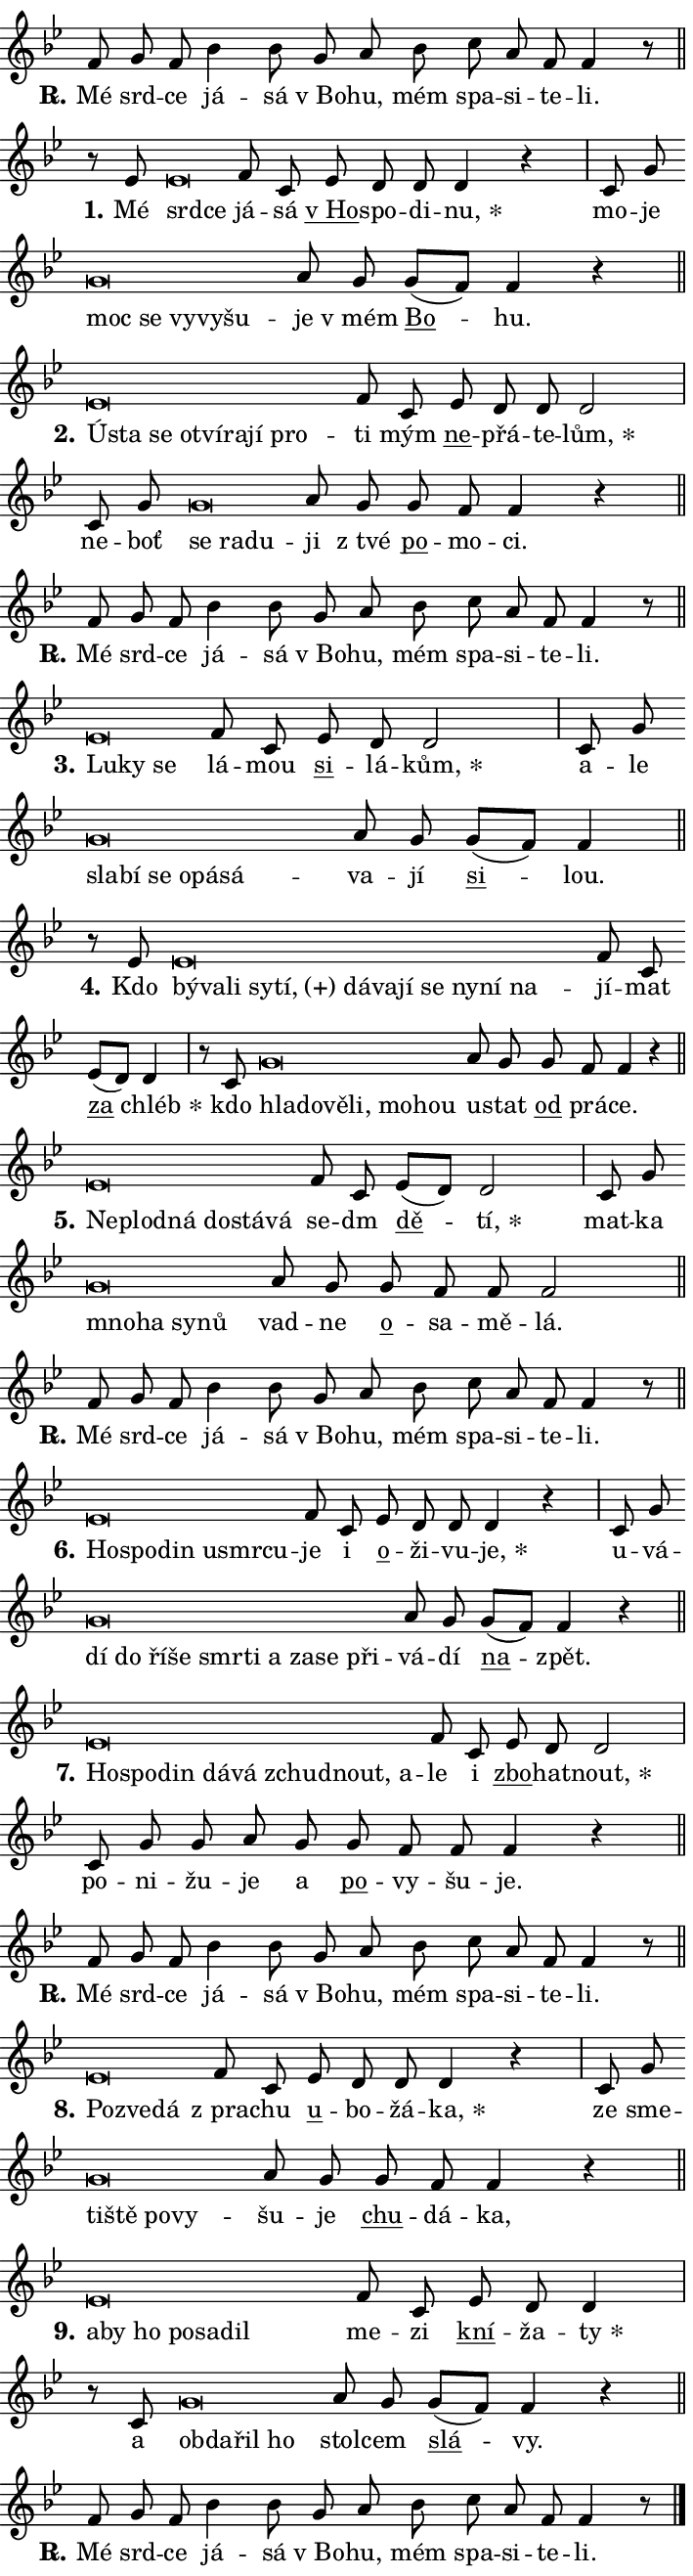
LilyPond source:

\version "2.24.0"
\header { tagline = "" }
\paper {
  indent = 0\cm
  top-margin = 0\cm
  right-margin = 0.13\cm % to fit lyric hyphens
  bottom-margin = 0\cm
  left-margin = 0\cm
  paper-width = 12\cm
  page-breaking = #ly:one-page-breaking
  system-system-spacing.basic-distance = #11
  score-system-spacing.basic-distance = #11
  ragged-last = ##f
}


%% Author: Thomas Morley
%% https://lists.gnu.org/archive/html/lilypond-user/2020-05/msg00002.html
#(define (line-position grob)
"Returns position of @var[grob} in current system:
   @code{'start}, if at first time-step
   @code{'end}, if at last time-step
   @code{'middle} otherwise
"
  (let* ((col (ly:item-get-column grob))
         (ln (ly:grob-object col 'left-neighbor))
         (rn (ly:grob-object col 'right-neighbor))
         (col-to-check-left (if (ly:grob? ln) ln col))
         (col-to-check-right (if (ly:grob? rn) rn col))
         (break-dir-left
           (and
             (ly:grob-property col-to-check-left 'non-musical #f)
             (ly:item-break-dir col-to-check-left)))
         (break-dir-right
           (and
             (ly:grob-property col-to-check-right 'non-musical #f)
             (ly:item-break-dir col-to-check-right))))
        (cond ((eqv? 1 break-dir-left) 'start)
              ((eqv? -1 break-dir-right) 'end)
              (else 'middle))))

#(define (tranparent-at-line-position vctor)
  (lambda (grob)
  "Relying on @code{line-position} select the relevant enry from @var{vctor}.
Used to determine transparency,"
    (case (line-position grob)
      ((end) (not (vector-ref vctor 0)))
      ((middle) (not (vector-ref vctor 1)))
      ((start) (not (vector-ref vctor 2))))))

noteHeadBreakVisibility =
#(define-music-function (break-visibility)(vector?)
"Makes @code{NoteHead}s transparent relying on @var{break-visibility}"
#{
  \override NoteHead.transparent =
    #(tranparent-at-line-position break-visibility)
#})

#(define delete-ledgers-for-transparent-note-heads
  (lambda (grob)
    "Reads whether a @code{NoteHead} is transparent.
If so this @code{NoteHead} is removed from @code{'note-heads} from
@var{grob}, which is supposed to be @code{LedgerLineSpanner}.
As a result ledgers are not printed for this @code{NoteHead}"
    (let* ((nhds-array (ly:grob-object grob 'note-heads))
           (nhds-list
             (if (ly:grob-array? nhds-array)
                 (ly:grob-array->list nhds-array)
                 '()))
           ;; Relies on the transparent-property being done before
           ;; Staff.LedgerLineSpanner.after-line-breaking is executed.
           ;; This is fragile ...
           (to-keep
             (remove
               (lambda (nhd)
                 (ly:grob-property nhd 'transparent #f))
               nhds-list)))
      ;; TODO find a better method to iterate over grob-arrays, similiar
      ;; to filter/remove etc for lists
      ;; For now rebuilt from scratch
      (set! (ly:grob-object grob 'note-heads)  '())
      (for-each
        (lambda (nhd)
          (ly:pointer-group-interface::add-grob grob 'note-heads nhd))
        to-keep))))

squashNotes = {
  \override NoteHead.X-extent = #'(-0.2 . 0.2)
  \override NoteHead.Y-extent = #'(-0.75 . 0)
  \override NoteHead.stencil =
    #(lambda (grob)
       (let ((pos (ly:grob-property grob 'staff-position)))
         (begin
           (if (< pos -7) (display "ERROR: Lower brevis then expected\n") (display ""))
           (if (<= pos -6) ly:text-interface::print ly:note-head::print))))
}
unSquashNotes = {
  \revert NoteHead.X-extent
  \revert NoteHead.Y-extent
  \revert NoteHead.stencil
}

hideNotes = \noteHeadBreakVisibility #begin-of-line-visible
unHideNotes = \noteHeadBreakVisibility #all-visible

% work-around for resetting accidentals
% https://lilypond.org/doc/v2.23/Documentation/notation/displaying-rhythms#unmetered-music
cadenzaMeasure = {
  \cadenzaOff
  \partial 1024 s1024
  \cadenzaOn
}

#(define-markup-command (accent layout props text) (markup?)
  "Underline accented syllable"
  (interpret-markup layout props
    #{\markup \override #'(offset . 4.3) \underline { #text }#}))

responsum = \markup \concat {
  "R" \hspace #-1.05 \path #0.1 #'((moveto 0 0.07) (lineto 0.9 0.8)) \hspace #0.05 "."
}

spaceSize = #0.6828661417322834 % exact space size for TeX Gyre Schola

\layout {
  \context {
    \Staff
    \remove "Time_signature_engraver"
    \override LedgerLineSpanner.after-line-breaking = #delete-ledgers-for-transparent-note-heads
  }
  \context {
    \Lyrics {
      \override LyricSpace.minimum-distance = \spaceSize
      \override LyricText.font-name = #"TeX Gyre Schola"
      \override LyricText.font-size = 1
      \override StanzaNumber.font-name = #"TeX Gyre Schola Bold"
      \override StanzaNumber.font-size = 1
    }
  }
  \context {
    \Score 
    \override NoteHead.text =
      #(lambda (grob) 
        (let ((pos (ly:grob-property grob 'staff-position)))
          #{\markup {
            \combine
              \halign #-0.55 \raise #(if (= pos -6) 0 0.5) \override #'(thickness . 2) \draw-line #'(3.2 . 0)
              \musicglyph "noteheads.sM1"
          }#}))
  }
}

% magnetic-lyrics.ily
%
%   written by
%     Jean Abou Samra <jean@abou-samra.fr>
%     Werner Lemberg <wl@gnu.org>
%
%   adapted by
%     Jiri Hon <jiri.hon@gmail.com>
%
% Version 2022-Apr-15

% https://www.mail-archive.com/lilypond-user@gnu.org/msg149350.html

#(define (Left_hyphen_pointer_engraver context)
   "Collect syllable-hyphen-syllable occurrences in lyrics and store
them in properties.  This engraver only looks to the left.  For
example, if the lyrics input is @code{foo -- bar}, it does the
following.

@itemize @bullet
@item
Set the @code{text} property of the @code{LyricHyphen} grob between
@q{foo} and @q{bar} to @code{foo}.

@item
Set the @code{left-hyphen} property of the @code{LyricText} grob with
text @q{foo} to the @code{LyricHyphen} grob between @q{foo} and
@q{bar}.
@end itemize

Use this auxiliary engraver in combination with the
@code{lyric-@/text::@/apply-@/magnetic-@/offset!} hook."
   (let ((hyphen #f)
         (text #f))
     (make-engraver
      (acknowledgers
       ((lyric-syllable-interface engraver grob source-engraver)
        (set! text grob)))
      (end-acknowledgers
       ((lyric-hyphen-interface engraver grob source-engraver)
        ;(when (not (grob::has-interface grob 'lyric-space-interface))
          (set! hyphen grob)));)
      ((stop-translation-timestep engraver)
       (when (and text hyphen)
         (ly:grob-set-object! text 'left-hyphen hyphen))
       (set! text #f)
       (set! hyphen #f)))))

#(define (lyric-text::apply-magnetic-offset! grob)
   "If the space between two syllables is less than the value in
property @code{LyricText@/.details@/.squash-threshold}, move the right
syllable to the left so that it gets concatenated with the left
syllable.

Use this function as a hook for
@code{LyricText@/.after-@/line-@/breaking} if the
@code{Left_@/hyphen_@/pointer_@/engraver} is active."
   (let ((hyphen (ly:grob-object grob 'left-hyphen #f)))
     (when hyphen
       (let ((left-text (ly:spanner-bound hyphen LEFT)))
         (when (grob::has-interface left-text 'lyric-syllable-interface)
           (let* ((common (ly:grob-common-refpoint grob left-text X))
                  (this-x-ext (ly:grob-extent grob common X))
                  (left-x-ext
                   (begin
                     ;; Trigger magnetism for left-text.
                     (ly:grob-property left-text 'after-line-breaking)
                     (ly:grob-extent left-text common X)))
                  ;; `delta` is the gap width between two syllables.
                  (delta (- (interval-start this-x-ext)
                            (interval-end left-x-ext)))
                  (details (ly:grob-property grob 'details))
                  (threshold (assoc-get 'squash-threshold details 0.2)))
             (when (< delta threshold)
               (let* (;; We have to manipulate the input text so that
                      ;; ligatures crossing syllable boundaries are not
                      ;; disabled.  For languages based on the Latin
                      ;; script this is essentially a beautification.
                      ;; However, for non-Western scripts it can be a
                      ;; necessity.
                      (lt (ly:grob-property left-text 'text))
                      (rt (ly:grob-property grob 'text))
                      (is-space (grob::has-interface hyphen 'lyric-space-interface))
                      (space (if is-space " " ""))
                      (extra-delta (if is-space spaceSize 0))
                      ;; Append new syllable.
                      (ltrt-space (if (and (string? lt) (string? rt))
                                (string-append lt space rt)
                                (make-concat-markup (list lt space rt))))
                      ;; Right-align `ltrt` to the right side.
                      (ltrt-space-markup (grob-interpret-markup
                               grob
                               (make-translate-markup
                                (cons (interval-length this-x-ext) 0)
                                (make-right-align-markup ltrt-space)))))
                 (begin
                   ;; Don't print `left-text`.
                   (ly:grob-set-property! left-text 'stencil #f)
                   ;; Set text and stencil (which holds all collected
                   ;; syllables so far) and shift it to the left.
                   (ly:grob-set-property! grob 'text ltrt-space)
                   (ly:grob-set-property! grob 'stencil ltrt-space-markup)
                   (ly:grob-translate-axis! grob (- (- delta extra-delta)) X))))))))))


#(define (lyric-hyphen::displace-bounds-first grob)
   ;; Make very sure this callback isn't triggered too early.
   (let ((left (ly:spanner-bound grob LEFT))
         (right (ly:spanner-bound grob RIGHT)))
     (ly:grob-property left 'after-line-breaking)
     (ly:grob-property right 'after-line-breaking)
     (ly:lyric-hyphen::print grob)))

squashThreshold = #0.4

\layout {
  \context {
    \Lyrics
    \consists #Left_hyphen_pointer_engraver
    \override LyricText.after-line-breaking =
      #lyric-text::apply-magnetic-offset!
    \override LyricHyphen.stencil = #lyric-hyphen::displace-bounds-first
    \override LyricText.details.squash-threshold = \squashThreshold
    \override LyricHyphen.minimum-distance = 0
    \override LyricHyphen.minimum-length = \squashThreshold
  }
}

squashText = \override LyricText.details.squash-threshold = 9999
unSquashText = \override LyricText.details.squash-threshold = \squashThreshold

leftText = \override LyricText.self-alignment-X = #LEFT
unLeftText = \revert LyricText.self-alignment-X

starOffset = #(lambda (grob) 
                (let ((x_offset (ly:self-alignment-interface::aligned-on-x-parent grob)))
                  (if (= x_offset 0) 0 (+ x_offset 1.2))))

star = #(define-music-function (syllable)(string?)
"Append star separator at the end of a syllable"
#{
  \once \override LyricText.X-offset = #starOffset
  \lyricmode { \markup {
    #syllable
    \override #'((font-name . "TeX Gyre Schola Bold")) \hspace #0.2 \lower #0.65 \larger "*"
  } }
#})

starAccent = #(define-music-function (syllable)(string?)
"Append star separator at the end of a syllable and make accent"
#{
  \once \override LyricText.X-offset = #starOffset
  \lyricmode { \markup {
    \accent #syllable
    \override #'((font-name . "TeX Gyre Schola Bold")) \hspace #0.2 \lower #0.65 \larger "*"
  } }
#})

breath = #(define-music-function (syllable)(string?)
"Append breathing indicator at the end of a syllable"
#{
  \lyricmode { \markup { #syllable "+" } }
#})

optionalBreath = #(define-music-function (syllable)(string?)
"Append optional breathing indicator at the end of a syllable"
#{
  \lyricmode { \markup { #syllable "(+)" } }
#})


\score {
    <<
        \new Voice = "melody" { \cadenzaOn \key bes \major \relative { f'8 g f bes4 bes8 \bar "" g a bes \bar "" c a f f4 r8 \cadenzaMeasure \bar "||" \break } }
        \new Lyrics \lyricsto "melody" { \lyricmode { \set stanza = \responsum
Mé srd -- ce já -- sá "v Bo" -- hu, mém spa -- si -- te -- li. } }
    >>
    \layout {}
}

\score {
    <<
        \new Voice = "melody" { \cadenzaOn \key bes \major \relative { r8 es' \squashNotes es\breve*1/16 \hideNotes \breve*1/16 \bar "" \unHideNotes \unSquashNotes f8 c \bar "" es d d d4 r \cadenzaMeasure \bar "|" c8 g' \bar "" \squashNotes g\breve*1/16 \hideNotes \breve*1/16 \bar "" \breve*1/16 \bar "" \breve*1/16 \breve*1/16 \bar "" \unHideNotes \unSquashNotes a8 g \bar "" g[( f)] f4 r \cadenzaMeasure \bar "||" \break } }
        \new Lyrics \lyricsto "melody" { \lyricmode { \set stanza = "1."
Mé \leftText srd -- \squashText ce \unLeftText \unSquashText já -- sá \markup \accent "v Ho" -- spo -- di -- \star nu, mo -- je \leftText moc \squashText se vy -- vy -- šu -- \unLeftText \unSquashText je "v mém" \markup \accent Bo -- hu. } }
    >>
    \layout {}
}

\score {
    <<
        \new Voice = "melody" { \cadenzaOn \key bes \major \relative { \squashNotes es'\breve*1/16 \hideNotes \breve*1/16 \bar "" \breve*1/16 \bar "" \breve*1/16 \bar "" \breve*1/16 \bar "" \breve*1/16 \bar "" \breve*1/16 \breve*1/16 \bar "" \unHideNotes \unSquashNotes f8 c \bar "" es d d d2 \cadenzaMeasure \bar "|" c8 g' \bar "" \squashNotes g\breve*1/16 \hideNotes \breve*1/16 \breve*1/16 \bar "" \unHideNotes \unSquashNotes a8 g \bar "" g f f4 r \cadenzaMeasure \bar "||" \break } }
        \new Lyrics \lyricsto "melody" { \lyricmode { \set stanza = "2."
\leftText Ú -- \squashText sta se o -- tví -- ra -- jí pro -- \unLeftText \unSquashText ti mým \markup \accent ne -- přá -- te -- \star lům, ne -- boť \leftText se \squashText ra -- du -- \unLeftText \unSquashText ji "z tvé" \markup \accent po -- mo -- ci. } }
    >>
    \layout {}
}

\score {
    <<
        \new Voice = "melody" { \cadenzaOn \key bes \major \relative { f'8 g f bes4 bes8 \bar "" g a bes \bar "" c a f f4 r8 \cadenzaMeasure \bar "||" \break } }
        \new Lyrics \lyricsto "melody" { \lyricmode { \set stanza = \responsum
Mé srd -- ce já -- sá "v Bo" -- hu, mém spa -- si -- te -- li. } }
    >>
    \layout {}
}

\score {
    <<
        \new Voice = "melody" { \cadenzaOn \key bes \major \relative { \squashNotes es'\breve*1/16 \hideNotes \breve*1/16 \breve*1/16 \bar "" \unHideNotes \unSquashNotes f8 c \bar "" es d d2 \cadenzaMeasure \bar "|" c8 g' \bar "" \squashNotes g\breve*1/16 \hideNotes \breve*1/16 \bar "" \breve*1/16 \bar "" \breve*1/16 \bar "" \breve*1/16 \breve*1/16 \bar "" \unHideNotes \unSquashNotes a8 g \bar "" g[( f)] f4 \cadenzaMeasure \bar "||" \break } }
        \new Lyrics \lyricsto "melody" { \lyricmode { \set stanza = "3."
\leftText Lu -- \squashText ky se \unLeftText \unSquashText lá -- mou \markup \accent si -- lá -- \star kům, a -- le \leftText sla -- \squashText bí se o -- pá -- sá -- \unLeftText \unSquashText va -- jí \markup \accent si -- lou. } }
    >>
    \layout {}
}

\score {
    <<
        \new Voice = "melody" { \cadenzaOn \key bes \major \relative { r8 es' \squashNotes es\breve*1/16 \hideNotes \breve*1/16 \bar "" \breve*1/16 \bar "" \breve*1/16 \bar "" \breve*1/16 \bar "" \breve*1/16 \bar "" \breve*1/16 \bar "" \breve*1/16 \bar "" \breve*1/16 \bar "" \breve*1/16 \bar "" \breve*1/16 \breve*1/16 \bar "" \unHideNotes \unSquashNotes f8 c \bar "" es[( d)] d4 \cadenzaMeasure \bar "|" r8 c8 \squashNotes g'\breve*1/16 \hideNotes \breve*1/16 \bar "" \breve*1/16 \bar "" \breve*1/16 \bar "" \breve*1/16 \breve*1/16 \bar "" \unHideNotes \unSquashNotes a8 g \bar "" g f f4 r \cadenzaMeasure \bar "||" \break } }
        \new Lyrics \lyricsto "melody" { \lyricmode { \set stanza = "4."
Kdo \leftText bý -- \squashText va -- li sy -- \optionalBreath tí, dá -- va -- jí se ny -- ní na -- \unLeftText \unSquashText jí -- mat \markup \accent za \star chléb kdo \leftText hla -- \squashText do -- vě -- li, mo -- hou \unLeftText \unSquashText u -- stat \markup \accent od prá -- ce. } }
    >>
    \layout {}
}

\score {
    <<
        \new Voice = "melody" { \cadenzaOn \key bes \major \relative { \squashNotes es'\breve*1/16 \hideNotes \breve*1/16 \bar "" \breve*1/16 \bar "" \breve*1/16 \bar "" \breve*1/16 \breve*1/16 \bar "" \unHideNotes \unSquashNotes f8 c \bar "" es[( d)] d2 \cadenzaMeasure \bar "|" c8 g' \bar "" \squashNotes g\breve*1/16 \hideNotes \breve*1/16 \bar "" \breve*1/16 \breve*1/16 \bar "" \unHideNotes \unSquashNotes a8 g \bar "" g f f f2 \cadenzaMeasure \bar "||" \break } }
        \new Lyrics \lyricsto "melody" { \lyricmode { \set stanza = "5."
\leftText Ne -- \squashText plod -- ná do -- stá -- vá \unLeftText \unSquashText se -- dm \markup \accent dě -- \star tí, mat -- ka \leftText mno -- \squashText ha sy -- nů \unLeftText \unSquashText vad -- ne \markup \accent o -- sa -- mě -- lá. } }
    >>
    \layout {}
}

\score {
    <<
        \new Voice = "melody" { \cadenzaOn \key bes \major \relative { f'8 g f bes4 bes8 \bar "" g a bes \bar "" c a f f4 r8 \cadenzaMeasure \bar "||" \break } }
        \new Lyrics \lyricsto "melody" { \lyricmode { \set stanza = \responsum
Mé srd -- ce já -- sá "v Bo" -- hu, mém spa -- si -- te -- li. } }
    >>
    \layout {}
}

\score {
    <<
        \new Voice = "melody" { \cadenzaOn \key bes \major \relative { \squashNotes es'\breve*1/16 \hideNotes \breve*1/16 \bar "" \breve*1/16 \bar "" \breve*1/16 \bar "" \breve*1/16 \breve*1/16 \bar "" \unHideNotes \unSquashNotes f8 c \bar "" es d d d4 r \cadenzaMeasure \bar "|" c8 g' \bar "" \squashNotes g\breve*1/16 \hideNotes \breve*1/16 \bar "" \breve*1/16 \bar "" \breve*1/16 \bar "" \breve*1/16 \bar "" \breve*1/16 \bar "" \breve*1/16 \bar "" \breve*1/16 \bar "" \breve*1/16 \breve*1/16 \bar "" \unHideNotes \unSquashNotes a8 g \bar "" g[( f)] f4 r \cadenzaMeasure \bar "||" \break } }
        \new Lyrics \lyricsto "melody" { \lyricmode { \set stanza = "6."
\leftText Ho -- \squashText spo -- din u -- smr -- cu -- \unLeftText \unSquashText je i \markup \accent o -- ži -- vu -- \star je, u -- vá -- \leftText dí \squashText do ří -- še smr -- ti a za -- se při -- \unLeftText \unSquashText vá -- dí \markup \accent na -- zpět. } }
    >>
    \layout {}
}

\score {
    <<
        \new Voice = "melody" { \cadenzaOn \key bes \major \relative { \squashNotes es'\breve*1/16 \hideNotes \breve*1/16 \bar "" \breve*1/16 \bar "" \breve*1/16 \bar "" \breve*1/16 \bar "" \breve*1/16 \bar "" \breve*1/16 \breve*1/16 \bar "" \unHideNotes \unSquashNotes f8 c \bar "" es d d2 \cadenzaMeasure \bar "|" c8 g' \bar "" g a8 g \bar "" g f f f4 r \cadenzaMeasure \bar "||" \break } }
        \new Lyrics \lyricsto "melody" { \lyricmode { \set stanza = "7."
\leftText Ho -- \squashText spo -- din dá -- vá zchud -- nout, a -- \unLeftText \unSquashText le i \markup \accent zbo -- hat -- \star nout, po -- ni -- žu -- je a \markup \accent po -- vy -- šu -- je. } }
    >>
    \layout {}
}

\score {
    <<
        \new Voice = "melody" { \cadenzaOn \key bes \major \relative { f'8 g f bes4 bes8 \bar "" g a bes \bar "" c a f f4 r8 \cadenzaMeasure \bar "||" \break } }
        \new Lyrics \lyricsto "melody" { \lyricmode { \set stanza = \responsum
Mé srd -- ce já -- sá "v Bo" -- hu, mém spa -- si -- te -- li. } }
    >>
    \layout {}
}

\score {
    <<
        \new Voice = "melody" { \cadenzaOn \key bes \major \relative { \squashNotes es'\breve*1/16 \hideNotes \breve*1/16 \breve*1/16 \bar "" \unHideNotes \unSquashNotes f8 c \bar "" es d d d4 r \cadenzaMeasure \bar "|" c8 g' \bar "" \squashNotes g\breve*1/16 \hideNotes \breve*1/16 \bar "" \breve*1/16 \breve*1/16 \bar "" \unHideNotes \unSquashNotes a8 g \bar "" g f f4 r \cadenzaMeasure \bar "||" \break } }
        \new Lyrics \lyricsto "melody" { \lyricmode { \set stanza = "8."
\leftText Po -- \squashText zve -- dá \unLeftText \unSquashText "z pra" -- chu \markup \accent u -- bo -- žá -- \star ka, ze sme -- \leftText ti -- \squashText ště po -- vy -- \unLeftText \unSquashText šu -- je \markup \accent chu -- dá -- ka, } }
    >>
    \layout {}
}

\score {
    <<
        \new Voice = "melody" { \cadenzaOn \key bes \major \relative { \squashNotes es'\breve*1/16 \hideNotes \breve*1/16 \bar "" \breve*1/16 \bar "" \breve*1/16 \bar "" \breve*1/16 \breve*1/16 \bar "" \unHideNotes \unSquashNotes f8 c \bar "" es d d4 \cadenzaMeasure \bar "|" r8 c8 \squashNotes g'\breve*1/16 \hideNotes \breve*1/16 \bar "" \breve*1/16 \breve*1/16 \bar "" \unHideNotes \unSquashNotes a8 g \bar "" g[( f)] f4 r \cadenzaMeasure \bar "||" \break } }
        \new Lyrics \lyricsto "melody" { \lyricmode { \set stanza = "9."
\leftText a -- \squashText by ho po -- sa -- dil \unLeftText \unSquashText me -- zi \markup \accent kní -- ža -- \star ty a \leftText ob -- \squashText da -- řil ho \unLeftText \unSquashText stol -- cem \markup \accent slá -- vy. } }
    >>
    \layout {}
}

\score {
    <<
        \new Voice = "melody" { \cadenzaOn \key bes \major \relative { f'8 g f bes4 bes8 \bar "" g a bes \bar "" c a f f4 r8 \cadenzaMeasure \bar "||" \break } \bar "|." }
        \new Lyrics \lyricsto "melody" { \lyricmode { \set stanza = \responsum
Mé srd -- ce já -- sá "v Bo" -- hu, mém spa -- si -- te -- li. } }
    >>
    \layout {}
}
